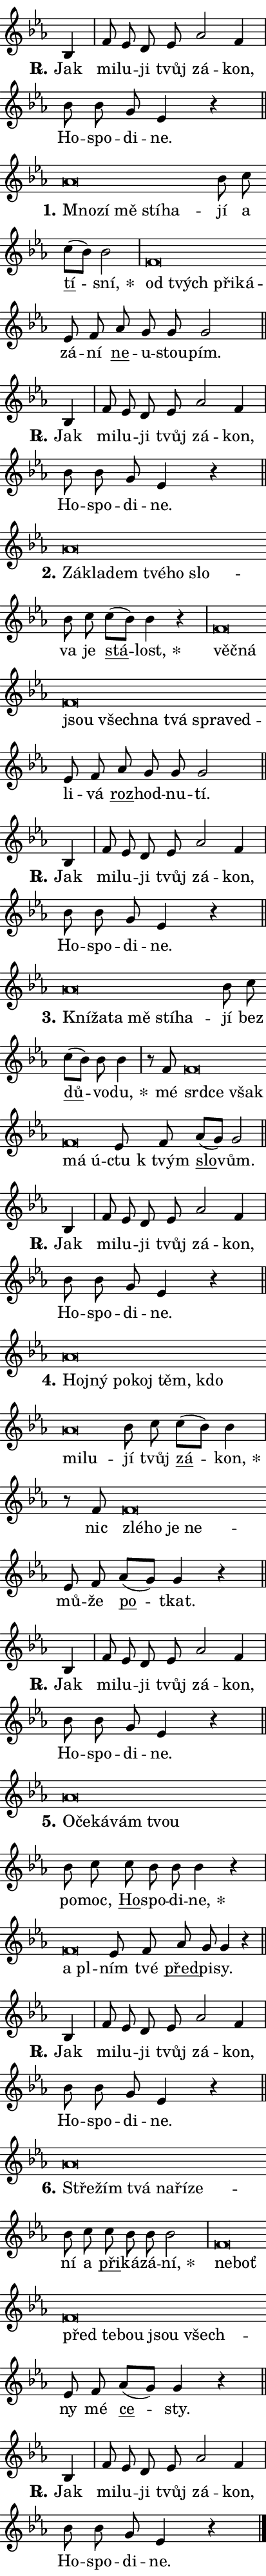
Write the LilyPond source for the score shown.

\version "2.22.1"
\header { tagline = "" }
\paper {
  indent = 0\cm
  top-margin = 0\cm
  right-margin = 0\cm
  bottom-margin = 0\cm
  left-margin = 0\cm
  paper-width = 7\cm
  page-breaking = #ly:one-page-breaking
  system-system-spacing.basic-distance = #11
  score-system-spacing.basic-distance = #11
  ragged-last = ##f
}


%% Author: Thomas Morley
%% https://lists.gnu.org/archive/html/lilypond-user/2020-05/msg00002.html
#(define (line-position grob)
"Returns position of @var[grob} in current system:
   @code{'start}, if at first time-step
   @code{'end}, if at last time-step
   @code{'middle} otherwise
"
  (let* ((col (ly:item-get-column grob))
         (ln (ly:grob-object col 'left-neighbor))
         (rn (ly:grob-object col 'right-neighbor))
         (col-to-check-left (if (ly:grob? ln) ln col))
         (col-to-check-right (if (ly:grob? rn) rn col))
         (break-dir-left
           (and
             (ly:grob-property col-to-check-left 'non-musical #f)
             (ly:item-break-dir col-to-check-left)))
         (break-dir-right
           (and
             (ly:grob-property col-to-check-right 'non-musical #f)
             (ly:item-break-dir col-to-check-right))))
        (cond ((eqv? 1 break-dir-left) 'start)
              ((eqv? -1 break-dir-right) 'end)
              (else 'middle))))

#(define (tranparent-at-line-position vctor)
  (lambda (grob)
  "Relying on @code{line-position} select the relevant enry from @var{vctor}.
Used to determine transparency,"
    (case (line-position grob)
      ((end) (not (vector-ref vctor 0)))
      ((middle) (not (vector-ref vctor 1)))
      ((start) (not (vector-ref vctor 2))))))

noteHeadBreakVisibility =
#(define-music-function (break-visibility)(vector?)
"Makes @code{NoteHead}s transparent relying on @var{break-visibility}"
#{
  \override NoteHead.transparent =
    #(tranparent-at-line-position break-visibility)
#})

#(define delete-ledgers-for-transparent-note-heads
  (lambda (grob)
    "Reads whether a @code{NoteHead} is transparent.
If so this @code{NoteHead} is removed from @code{'note-heads} from
@var{grob}, which is supposed to be @code{LedgerLineSpanner}.
As a result ledgers are not printed for this @code{NoteHead}"
    (let* ((nhds-array (ly:grob-object grob 'note-heads))
           (nhds-list
             (if (ly:grob-array? nhds-array)
                 (ly:grob-array->list nhds-array)
                 '()))
           ;; Relies on the transparent-property being done before
           ;; Staff.LedgerLineSpanner.after-line-breaking is executed.
           ;; This is fragile ...
           (to-keep
             (remove
               (lambda (nhd)
                 (ly:grob-property nhd 'transparent #f))
               nhds-list)))
      ;; TODO find a better method to iterate over grob-arrays, similiar
      ;; to filter/remove etc for lists
      ;; For now rebuilt from scratch
      (set! (ly:grob-object grob 'note-heads)  '())
      (for-each
        (lambda (nhd)
          (ly:pointer-group-interface::add-grob grob 'note-heads nhd))
        to-keep))))

hideNotes = {
  \noteHeadBreakVisibility #begin-of-line-visible
}
unHideNotes = {
  \noteHeadBreakVisibility #all-visible
}

% work-around for resetting accidentals
% https://lilypond.org/doc/v2.23/Documentation/notation/displaying-rhythms#unmetered-music
cadenzaMeasure = {
  \cadenzaOff
  \partial 1024 s1024
  \cadenzaOn
}

#(define-markup-command (accent layout props text) (markup?)
  "Underline accented syllable"
  (interpret-markup layout props
    #{\markup \override #'(offset . 4.3) \underline { #text }#}))

responsum = \markup \concat {
  "R" \hspace #-1.05 \path #0.1 #'((moveto 0 0.07) (lineto 0.9 0.8)) \hspace #0.05 "."
}

\layout {
    \context {
        \Staff
        \remove "Time_signature_engraver"
        \override LedgerLineSpanner.after-line-breaking = #delete-ledgers-for-transparent-note-heads
    }
    \context {
        \Voice {
            \override NoteHead.output-attributes = #'((class . "notehead"))
            \override Hairpin.height = #0.55
        }
    }
    \context {
        \Lyrics {
            \override StanzaNumber.output-attributes = #'((class . "stanzanumber"))
            \override LyricSpace.minimum-distance = #0.9
            \override LyricText.font-name = #"TeX Gyre Schola"
            \override LyricText.font-size = 1
            \override StanzaNumber.font-name = #"TeX Gyre Schola Bold"
            \override StanzaNumber.font-size = 1
        }
    }
}

% magnetic-lyrics.ily
%
%   written by
%     Jean Abou Samra <jean@abou-samra.fr>
%     Werner Lemberg <wl@gnu.org>
%
%   adapted by
%     Jiri Hon <jiri.hon@gmail.com>
%
% Version 2022-Apr-15

% https://www.mail-archive.com/lilypond-user@gnu.org/msg149350.html

#(define (Left_hyphen_pointer_engraver context)
   "Collect syllable-hyphen-syllable occurrences in lyrics and store
them in properties.  This engraver only looks to the left.  For
example, if the lyrics input is @code{foo -- bar}, it does the
following.

@itemize @bullet
@item
Set the @code{text} property of the @code{LyricHyphen} grob between
@q{foo} and @q{bar} to @code{foo}.

@item
Set the @code{left-hyphen} property of the @code{LyricText} grob with
text @q{foo} to the @code{LyricHyphen} grob between @q{foo} and
@q{bar}.
@end itemize

Use this auxiliary engraver in combination with the
@code{lyric-@/text::@/apply-@/magnetic-@/offset!} hook."
   (let ((hyphen #f)
         (text #f))
     (make-engraver
      (acknowledgers
       ((lyric-syllable-interface engraver grob source-engraver)
        (set! text grob)))
      (end-acknowledgers
       ((lyric-hyphen-interface engraver grob source-engraver)
        ;(when (not (grob::has-interface grob 'lyric-space-interface))
          (set! hyphen grob)));)
      ((stop-translation-timestep engraver)
       (when (and text hyphen)
         (ly:grob-set-object! text 'left-hyphen hyphen))
       (set! text #f)
       (set! hyphen #f)))))

#(define (lyric-text::apply-magnetic-offset! grob)
   "If the space between two syllables is less than the value in
property @code{LyricText@/.details@/.squash-threshold}, move the right
syllable to the left so that it gets concatenated with the left
syllable.

Use this function as a hook for
@code{LyricText@/.after-@/line-@/breaking} if the
@code{Left_@/hyphen_@/pointer_@/engraver} is active."
   (let ((hyphen (ly:grob-object grob 'left-hyphen #f)))
     (when hyphen
       (let ((left-text (ly:spanner-bound hyphen LEFT)))
         (when (grob::has-interface left-text 'lyric-syllable-interface)
           (let* ((common (ly:grob-common-refpoint grob left-text X))
                  (this-x-ext (ly:grob-extent grob common X))
                  (left-x-ext
                   (begin
                     ;; Trigger magnetism for left-text.
                     (ly:grob-property left-text 'after-line-breaking)
                     (ly:grob-extent left-text common X)))
                  ;; `delta` is the gap width between two syllables.
                  (delta (- (interval-start this-x-ext)
                            (interval-end left-x-ext)))
                  (details (ly:grob-property grob 'details))
                  (threshold (assoc-get 'squash-threshold details 0.2)))
             (when (< delta threshold)
               (let* (;; We have to manipulate the input text so that
                      ;; ligatures crossing syllable boundaries are not
                      ;; disabled.  For languages based on the Latin
                      ;; script this is essentially a beautification.
                      ;; However, for non-Western scripts it can be a
                      ;; necessity.
                      (lt (ly:grob-property left-text 'text))
                      (rt (ly:grob-property grob 'text))
                      (is-space (grob::has-interface hyphen 'lyric-space-interface))
                      (space (if is-space " " ""))
                      (space-markup (grob-interpret-markup grob " "))
                      (space-size (interval-length (ly:stencil-extent space-markup X)))
                      (extra-delta (if is-space space-size 0))
                      ;; Append new syllable.
                      (ltrt-space (if (and (string? lt) (string? rt))
                                (string-append lt space rt)
                                (make-concat-markup (list lt space rt))))
                      ;; Right-align `ltrt` to the right side.
                      (ltrt-space-markup (grob-interpret-markup
                               grob
                               (make-translate-markup
                                (cons (interval-length this-x-ext) 0)
                                (make-right-align-markup ltrt-space)))))
                 (begin
                   ;; Don't print `left-text`.
                   (ly:grob-set-property! left-text 'stencil #f)
                   ;; Set text and stencil (which holds all collected
                   ;; syllables so far) and shift it to the left.
                   (ly:grob-set-property! grob 'text ltrt-space)
                   (ly:grob-set-property! grob 'stencil ltrt-space-markup)
                   (ly:grob-translate-axis! grob (- (- delta extra-delta)) X))))))))))


#(define (lyric-hyphen::displace-bounds-first grob)
   ;; Make very sure this callback isn't triggered too early.
   (let ((left (ly:spanner-bound grob LEFT))
         (right (ly:spanner-bound grob RIGHT)))
     (ly:grob-property left 'after-line-breaking)
     (ly:grob-property right 'after-line-breaking)
     (ly:lyric-hyphen::print grob)))

squashThreshold = #0.4

\layout {
  \context {
    \Lyrics
    \consists #Left_hyphen_pointer_engraver
    \override LyricText.after-line-breaking =
      #lyric-text::apply-magnetic-offset!
    \override LyricHyphen.stencil = #lyric-hyphen::displace-bounds-first
    \override LyricText.details.squash-threshold = \squashThreshold
    \override LyricHyphen.minimum-distance = 0
    \override LyricHyphen.minimum-length = \squashThreshold
  }
}

squash = \override LyricText.details.squash-threshold = 9999
unSquash = \override LyricText.details.squash-threshold = \squashThreshold

left = \override LyricText.self-alignment-X = #LEFT
unLeft = \revert LyricText.self-alignment-X

starOffset = #(lambda (grob) 
                (let ((x_offset (ly:self-alignment-interface::aligned-on-x-parent grob)))
                  (if (= x_offset 0) 0 (+ x_offset 1.2))))

star = #(define-music-function (syllable)(string?)
"Append star separator at the end of a syllable"
#{
  \once \override LyricText.X-offset = #starOffset
  \lyricmode { \markup {
    #syllable
    \override #'((font-name . "TeX Gyre Schola Bold")) \hspace #0.2 \lower #0.65 \larger "*"
  } }
#})

starAccent = #(define-music-function (syllable)(string?)
"Append star separator at the end of a syllable and make accent"
#{
  \once \override LyricText.X-offset = #starOffset
  \lyricmode { \markup {
    \accent #syllable
    \override #'((font-name . "TeX Gyre Schola Bold")) \hspace #0.2 \lower #0.65 \larger "*"
  } }
#})

breath = #(define-music-function (syllable)(string?)
"Append breathing indicator at the end of a syllable"
#{
  \lyricmode { \markup { #syllable "+" } }
#})

optionalBreath = #(define-music-function (syllable)(string?)
"Append optional breathing indicator at the end of a syllable"
#{
  \lyricmode { \markup { #syllable "(+)" } }
#})


\score {
    <<
        \new Voice = "melody" { \cadenzaOn \key es \major \relative { bes4 \cadenzaMeasure \bar "|" f'8 es d es as2 f4 \cadenzaMeasure \bar "|" bes8 bes g es4 r \cadenzaMeasure \bar "||" \break }
\relative { as'\breve*1/16 \hideNotes \breve*1/16 \bar "" \breve*1/16 \bar "" \breve*1/16 \breve*1/16 \bar "" \unHideNotes bes8 c \bar "" c[( bes)] bes2 \cadenzaMeasure \bar "|" f\breve*1/16 \hideNotes \breve*1/16 \bar "" \breve*1/16 \breve*1/16 \bar "" \unHideNotes es8 f \bar "" as g g g2 \cadenzaMeasure \bar "||" \break }
\relative { bes4 \cadenzaMeasure \bar "|" f'8 es d es as2 f4 \cadenzaMeasure \bar "|" bes8 bes g es4 r \cadenzaMeasure \bar "||" \break }
\relative { as'\breve*1/16 \hideNotes \breve*1/16 \bar "" \breve*1/16 \bar "" \breve*1/16 \bar "" \breve*1/16 \breve*1/16 \bar "" \unHideNotes bes8 c \bar "" c[( bes)] bes4 r \cadenzaMeasure \bar "|" f\breve*1/16 \hideNotes \breve*1/16 \bar "" \breve*1/16 \bar "" \breve*1/16 \bar "" \breve*1/16 \bar "" \breve*1/16 \bar "" \breve*1/16 \breve*1/16 \bar "" \unHideNotes es8 f \bar "" as g g g2 \cadenzaMeasure \bar "||" \break }
\relative { bes4 \cadenzaMeasure \bar "|" f'8 es d es as2 f4 \cadenzaMeasure \bar "|" bes8 bes g es4 r \cadenzaMeasure \bar "||" \break }
\relative { as'\breve*1/16 \hideNotes \breve*1/16 \bar "" \breve*1/16 \bar "" \breve*1/16 \bar "" \breve*1/16 \breve*1/16 \bar "" \unHideNotes bes8 c \bar "" c[( bes)] bes bes4 \cadenzaMeasure \bar "|" r8 f8 f\breve*1/16 \hideNotes \breve*1/16 \bar "" \breve*1/16 \bar "" \breve*1/16 \breve*1/16 \bar "" \unHideNotes es8 f \bar "" as[( g)] g2 \cadenzaMeasure \bar "||" \break }
\relative { bes4 \cadenzaMeasure \bar "|" f'8 es d es as2 f4 \cadenzaMeasure \bar "|" bes8 bes g es4 r \cadenzaMeasure \bar "||" \break }
\relative { as'\breve*1/16 \hideNotes \breve*1/16 \bar "" \breve*1/16 \bar "" \breve*1/16 \bar "" \breve*1/16 \bar "" \breve*1/16 \bar "" \breve*1/16 \breve*1/16 \bar "" \unHideNotes bes8 c \bar "" c[( bes)] bes4 \cadenzaMeasure \bar "|" r8 f8 f\breve*1/16 \hideNotes \breve*1/16 \bar "" \breve*1/16 \breve*1/16 \bar "" \unHideNotes es8 f \bar "" as[( g)] g4 r \cadenzaMeasure \bar "||" \break }
\relative { bes4 \cadenzaMeasure \bar "|" f'8 es d es as2 f4 \cadenzaMeasure \bar "|" bes8 bes g es4 r \cadenzaMeasure \bar "||" \break }
\relative { as'\breve*1/16 \hideNotes \breve*1/16 \bar "" \breve*1/16 \bar "" \breve*1/16 \breve*1/16 \bar "" \unHideNotes bes8 c \bar "" c bes bes bes4 r \cadenzaMeasure \bar "|" f\breve*1/16 \hideNotes \breve*1/16 \bar "" \unHideNotes es8 f \bar "" as g g4 r \cadenzaMeasure \bar "||" \break }
\relative { bes4 \cadenzaMeasure \bar "|" f'8 es d es as2 f4 \cadenzaMeasure \bar "|" bes8 bes g es4 r \cadenzaMeasure \bar "||" \break }
\relative { as'\breve*1/16 \hideNotes \breve*1/16 \bar "" \breve*1/16 \bar "" \breve*1/16 \bar "" \breve*1/16 \breve*1/16 \bar "" \unHideNotes bes8 c \bar "" c bes bes bes2 \cadenzaMeasure \bar "|" f\breve*1/16 \hideNotes \breve*1/16 \bar "" \breve*1/16 \bar "" \breve*1/16 \bar "" \breve*1/16 \bar "" \breve*1/16 \breve*1/16 \bar "" \unHideNotes es8 f \bar "" as[( g)] g4 r \cadenzaMeasure \bar "||" \break }
\relative { bes4 \cadenzaMeasure \bar "|" f'8 es d es as2 f4 \cadenzaMeasure \bar "|" bes8 bes g es4 r \cadenzaMeasure \bar "||" \break } \bar "|." }
        \new Lyrics \lyricsto "melody" { \lyricmode { \set stanza = \responsum
Jak mi -- lu -- ji tvůj zá -- kon, Ho -- spo -- di -- ne.
\set stanza = "1."
\left Mno -- \squash zí mě stí -- ha -- \unLeft \unSquash jí a \markup \accent tí -- \star sní, \left od \squash tvých při -- ká -- \unLeft \unSquash zá -- ní \markup \accent ne -- u -- stou -- pím.
\set stanza = \responsum
Jak mi -- lu -- ji tvůj zá -- kon, Ho -- spo -- di -- ne.
\set stanza = "2."
\left Zá -- \squash kla -- dem tvé -- ho slo -- \unLeft \unSquash va je \markup \accent stá -- \star lost, \left věč -- \squash ná jsou všech -- na tvá spra -- ved -- \unLeft \unSquash li -- vá \markup \accent roz -- hod -- nu -- tí.
\set stanza = \responsum
Jak mi -- lu -- ji tvůj zá -- kon, Ho -- spo -- di -- ne.
\set stanza = "3."
\left Kní -- \squash ža -- ta mě stí -- ha -- \unLeft \unSquash jí bez \markup \accent dů -- vo -- \star du, mé \left srd -- \squash ce však má ú -- \unLeft \unSquash ctu "k tvým" \markup \accent slo -- vům.
\set stanza = \responsum
Jak mi -- lu -- ji tvůj zá -- kon, Ho -- spo -- di -- ne.
\set stanza = "4."
\left Hoj -- \squash ný po -- koj těm, kdo mi -- lu -- \unLeft \unSquash jí tvůj \markup \accent zá -- \star kon, nic \left zlé -- \squash ho je ne -- \unLeft \unSquash mů -- že \markup \accent po -- tkat.
\set stanza = \responsum
Jak mi -- lu -- ji tvůj zá -- kon, Ho -- spo -- di -- ne.
\set stanza = "5."
\left O -- \squash če -- ká -- vám tvou \unLeft \unSquash po -- moc, \markup \accent Ho -- spo -- di -- \star ne, \left a \squash pl -- \unLeft \unSquash ním tvé \markup \accent před -- pi -- sy.
\set stanza = \responsum
Jak mi -- lu -- ji tvůj zá -- kon, Ho -- spo -- di -- ne.
\set stanza = "6."
\left Stře -- \squash žím tvá na -- ří -- ze -- \unLeft \unSquash ní a \markup \accent při -- ká -- zá -- \star ní, \left ne -- \squash boť před te -- bou jsou všech -- \unLeft \unSquash ny mé \markup \accent ce -- sty.
\set stanza = \responsum
Jak mi -- lu -- ji tvůj zá -- kon, Ho -- spo -- di -- ne. } }
    >>
    \layout {}
}
